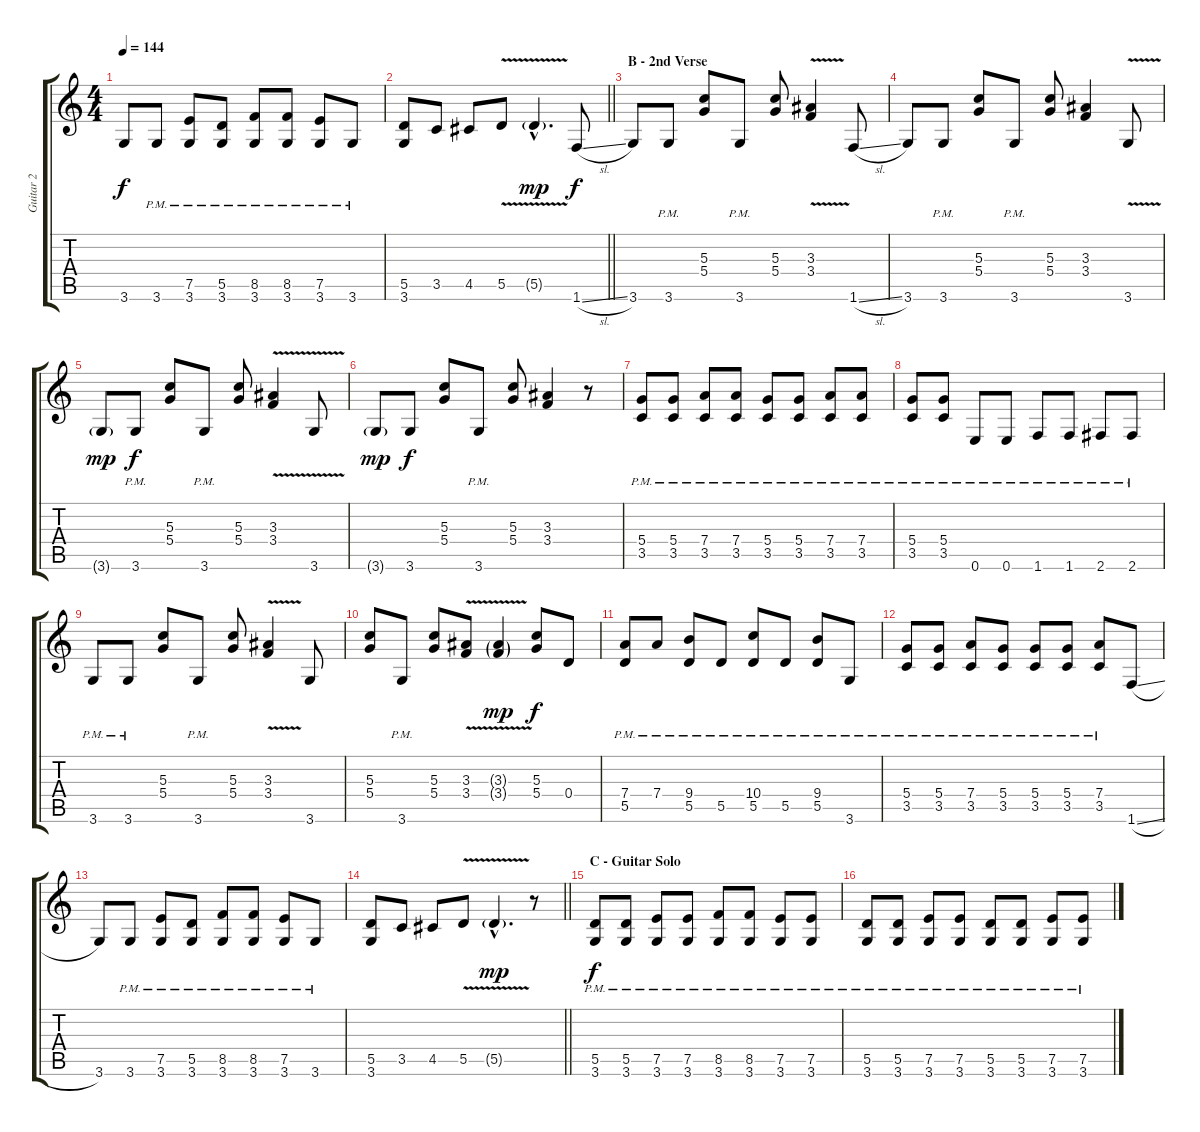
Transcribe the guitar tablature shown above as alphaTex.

\track ("Guitar 2" "Guitar 2") {instrument electricguitarjazz}
\staff {score tabs}
\tuning (E4 B3 G3 D3 A2 E2) {hide}
\ts (4 4)
\tempo 144
\clef g2
\ks c
3.6.8{dy f} 3.6{pm}.8 (7.5{pm} 3.6{pm}).8 (5.5{pm} 3.6{pm}).8 (8.5{pm} 3.6{pm}).8 (8.5{pm} 3.6{pm}).8 (7.5{pm} 3.6{pm}).8 3.6{pm}.8 |
\barLineRight lightlight
(5.5 3.6).8 3.5.8 4.5.8 5.5{v}.8 5.5{v g hac}.4{d dy mp} 1.6{sl}.8{dy f} |
\section ("" "B - 2nd Verse")
3.6.8 3.6{pm}.8 (5.3 5.4).8 3.6{pm}.8 (5.3 5.4).8 (3.3{v} 3.4{v}).4 1.6{sl}.8 |
3.6.8 3.6{pm}.8 (5.3 5.4).8 3.6{pm}.8 (5.3 5.4).8 (3.3 3.4).4 3.6{v}.8 |
3.6{g}.8{dy mp} 3.6{pm}.8{dy f} (5.3 5.4).8 3.6{pm}.8 (5.3 5.4).8 (3.3{v} 3.4{v}).4 3.6{v}.8 |
3.6{g}.8{dy mp} 3.6.8{dy f} (5.3 5.4).8 3.6{pm}.8 (5.3 5.4).8 (3.3 3.4).4 r.8 |
(5.4{pm} 3.5{pm}).8 (5.4{pm} 3.5{pm}).8 (7.4{pm} 3.5{pm}).8 (7.4{pm} 3.5{pm}).8 (5.4{pm} 3.5{pm}).8 (5.4{pm} 3.5{pm}).8 (7.4{pm} 3.5{pm}).8 (7.4{pm} 3.5{pm}).8 |
(5.4{pm} 3.5{pm}).8 (5.4{pm} 3.5{pm}).8 0.6{pm}.8 0.6{pm}.8 1.6{pm}.8 1.6{pm}.8 2.6{pm}.8 2.6{pm}.8 |
3.6{pm}.8 3.6{pm}.8 (5.3 5.4).8 3.6{pm}.8 (5.3 5.4).8 (3.3{v} 3.4{v}).4 3.6.8 |
(5.3 5.4).8 3.6{pm}.8 (5.3 5.4).8 (3.3{v} 3.4{v}).8 (3.3{v g} 3.4{v g}).4{dy mp} (5.3 5.4).8{dy f} 0.4.8 |
(7.4{pm} 5.5{pm}).8 7.4{pm}.8 (9.4{pm} 5.5{pm}).8 5.5{pm}.8 (10.4{pm} 5.5{pm}).8 5.5{pm}.8 (9.4{pm} 5.5{pm}).8 3.6{pm}.8 |
(5.4{pm} 3.5{pm}).8 (5.4{pm} 3.5{pm}).8 (7.4{pm} 3.5{pm}).8 (5.4{pm} 3.5{pm}).8 (5.4{pm} 3.5{pm}).8 (5.4{pm} 3.5{pm}).8 (7.4{pm} 3.5{pm}).8 1.6{sl}.8 |
3.6.8 3.6{pm}.8 (7.5{pm} 3.6{pm}).8 (5.5{pm} 3.6{pm}).8 (8.5{pm} 3.6{pm}).8 (8.5{pm} 3.6{pm}).8 (7.5{pm} 3.6{pm}).8 3.6{pm}.8 |
\barLineRight lightlight
(5.5 3.6).8 3.5.8 4.5.8 5.5{v}.8 5.5{v g hac}.4{d dy mp} r.8 |
\section ("" "C - Guitar Solo")
(5.5{pm} 3.6{pm}).8{dy f} (5.5{pm} 3.6{pm}).8 (7.5{pm} 3.6{pm}).8 (7.5{pm} 3.6{pm}).8 (8.5{pm} 3.6{pm}).8 (8.5{pm} 3.6{pm}).8 (7.5{pm} 3.6{pm}).8 (7.5{pm} 3.6{pm}).8 |
(5.5{pm} 3.6{pm}).8 (5.5{pm} 3.6{pm}).8 (7.5{pm} 3.6{pm}).8 (7.5{pm} 3.6{pm}).8 (5.5{pm} 3.6{pm}).8 (5.5{pm} 3.6{pm}).8 (7.5{pm} 3.6{pm}).8 (7.5{pm} 3.6{pm}).8
